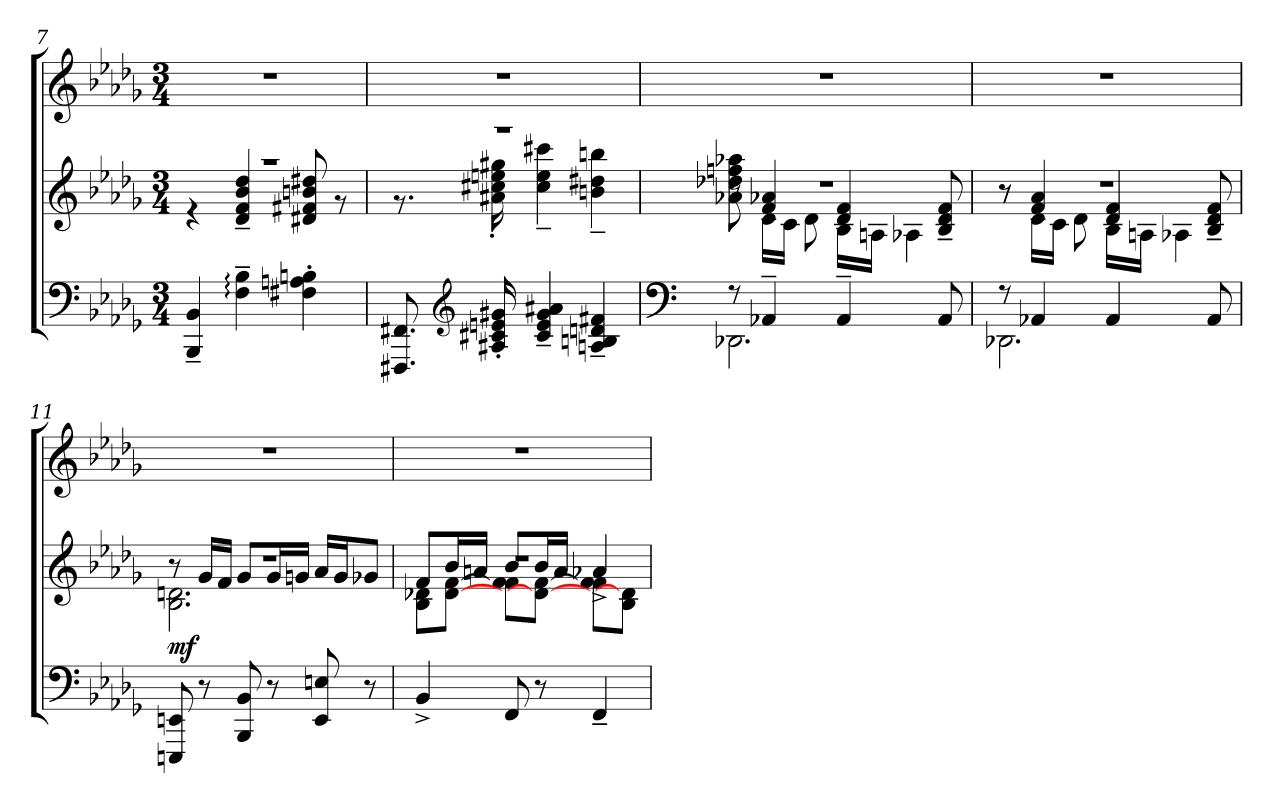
**kern	**kern	**dynam	**kern
*part2	*part2	*part2	*part1
*staff3	*staff2	*staff2/3	*staff1
*clefF4	*clefG2	*	*clefG2
*k[b-e-a-d-g-]	*k[b-e-a-d-g-]	*	*k[b-e-a-d-g-]
*M3/4	*M3/4	*	*M3/4
=7	=7	=7	=7
*	*^	*	*
4BBB-/~ 4BB-/~	2.r	4r	.	2.r
4F\:~ 4B-\:~	.	4d-/:~ 4f/:~ 4b-/:~ 4dd-/:~	.	.
4F#X\' 4An\' 4Bn\'	.	8d#X/ 8f#X/ 8bn/ 8dd#X/	.	.
.	.	8r	.	.
=8	=8	=8	=8	=8
8.FFF#X/ 8.FF#X/	2.r	8.r	.	2.r
*clefG2	*	*	*	*
16A#X/' 16c#X/' 16en/' 16g#X/'	.	16a#X\' 16cc#X\' 16een\' 16gg#X\'	.	.
4c#/~ 4e/~ 4g#/~ 4a#X/~	.	4cc#\~ 4ee\~ 4ccc#X\~	.	.
4An/~ 4Bn/~ 4dn/~ 4f#X/~	.	4bn\~ 4dd#X\~ 4bbn\~	.	.
*	*v	*v	*	*
=9	=9	=9	=9
*clefF4	*	*	*
*^	*^	*	*
*	*	*	*^	*	*
8r	2.DD-X\	2.r	8r	8a-X\ 8dd-X\ 8ffn\ 8aa-X\	.	2.r
4AA-X~/	.	.	4f/~ 4a-X/~	16d-\LL	.	.
.	.	.	.	16c\JJ	.	.
.	.	.	.	8d-\	.	.
4AA-~/	.	.	4d-/~ 4f/~	16B-\LL	.	.
.	.	.	.	16An\JJ	.	.
.	.	.	.	4A-X\	.	.
8AA-/	.	.	8B-/~ 8d-/~ 8f/~	.	.	.
=10	=10	=10	=10	=10	=10	=10
8r	2.DD-X\	2.r	8r	8r	.	2.r
4AA-X/	.	.	4f/~ 4a-/~	16d-\LL	.	.
.	.	.	.	16c\JJ	.	.
.	.	.	.	8d-\	.	.
4AA-/	.	.	4d-/~ 4f/~	16B-\LL	.	.
.	.	.	.	16An\JJ	.	.
.	.	.	.	4A-X\	.	.
8AA-/	.	.	8B-/~ 8d-/~ 8f/~	.	.	.
*v	*v	*	*	*	*	*
=11	=11	=11	=11	=11	=11
!	!	!	!	!LO:DY:b	!
8EEEn/ 8EEn/	2.r	8r	2.B-\ 2.dn\	mf	2.r
8r	.	16g-/LL	.	.	.
.	.	16f/JJ	.	.	.
8BBB-/ 8BB-/	.	8g-/L	.	.	.
8r	.	16g-/L	.	.	.
.	.	16gn/JJ	.	.	.
8EE/ 8En/	.	16a-/LL	.	.	.
.	.	16g/J	.	.	.
8r	.	8g-X/J	.	.	.
=12	=12	=12	=12	=12	=12
4BB-^/	2.r	8f/L	8B-\ 8d-X\L	.	2.r
.	.	16b-/L	[8d-\ [8f\J	.	.
.	.	16an/JJ	.	.	.
8FF/	.	8b-/L	8f\] 8f\L	.	.
8r	.	16b-/L	8d-\_ [8f\J	.	.
.	.	16a/JJ	.	.	.
4FF~/	.	4a-X^/	8f\] 8f\L	.	.
.	.	.	8B-\ 8d-\]J	.	.
*	*v	*v	*v	*	*
=	=	=	=
*-	*-	*-	*-
